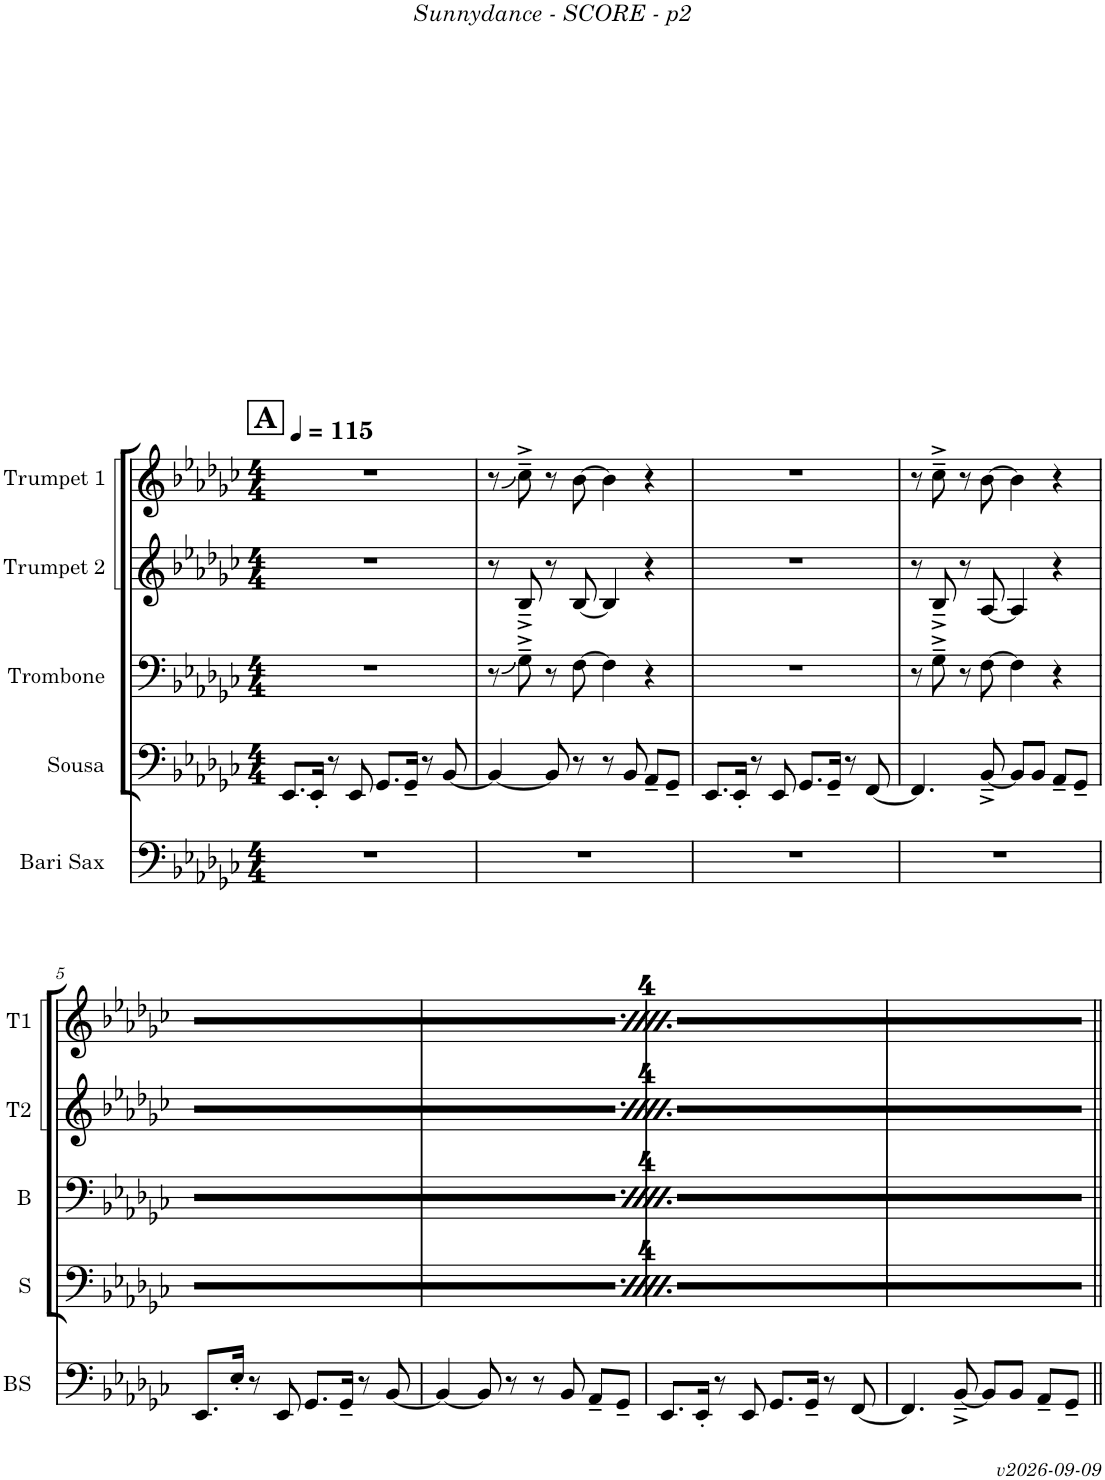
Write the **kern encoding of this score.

**kern	**kern	**kern	**kern	**kern
*part5	*part4	*part3	*part2	*part1
*staff5	*staff4	*staff3	*staff2	*staff1
*I"Bari Sax	*I"Sousa	*I"Trombone	*I"Trumpet 2	*I"Trumpet 1
*I'BS	*I'S	*	*I'T2	*I'T1
*clefF4	*clefF4	*clefF4	*clefG2	*clefG2
*Trd12c21	*	*	*Trd1c2	*Trd1c2
*k[b-e-a-d-g-c-]	*k[b-e-a-d-g-c-]	*k[b-e-a-d-g-c-]	*k[b-e-a-d-g-c-]	*k[b-e-a-d-g-c-]
*M4/4	*M4/4	*M4/4	*M4/4	*M4/4
*MM115	*MM115	*MM115	*MM115	*MM115
!!LO:REH:place=s1:a:B:fs=14:t=A
=1	=1	=1	=1	=1
1r	8.EE-/L	1r	1r	1r
.	16EE-'/Jk	.	.	.
.	8r	.	.	.
.	8EE-/	.	.	.
.	8.GG-/L	.	.	.
.	16GG-~/Jk	.	.	.
.	8r	.	.	.
.	[8BB-/	.	.	.
=2	=2	=2	=2	=2
1r	4BB-/_	8r	8r	8r
.	.	8G-~^\	8B-~^/	8cc-~^\
.	8BB-/]	8r	8r	8r
.	8r	[8F\	[8B-/	[8b-\
.	8r	4F\]	4B-/]	4b-\]
.	8BB-/	.	.	.
.	8AA-~/L	4r	4r	4r
.	8GG-~/J	.	.	.
=3	=3	=3	=3	=3
1r	8.EE-/L	1r	1r	1r
.	16EE-'/Jk	.	.	.
.	8r	.	.	.
.	8EE-/	.	.	.
.	8.GG-/L	.	.	.
.	16GG-~/Jk	.	.	.
.	8r	.	.	.
.	[8FF/	.	.	.
=4	=4	=4	=4	=4
1r	4.FF/]	8r	8r	8r
.	.	8G-~^\	8B-~^/	8cc-~^\
.	.	8r	8r	8r
.	[8BB-~^/	[8F\	[8A-/	[8b-\
.	8BB-/L]	4F\]	4A-/]	4b-\]
.	8BB-/J	.	.	.
.	8AA-~/L	4r	4r	4r
.	8GG-~/J	.	.	.
!!LO:LB:g=z
=5	=5	=5	=5	=5
!!LO:REH:place=s1:a:B:fs=14:t=A
*	*	*	*	*MM115
8.EE-/L	8.EE-/L	1r	1r	1r
16E-'/Jk	16EE-'/Jk	.	.	.
8r	8r	.	.	.
8EE-/	8EE-/	.	.	.
8.GG-/L	8.GG-/L	.	.	.
16GG-~/Jk	16GG-~/Jk	.	.	.
8r	8r	.	.	.
[8BB-/	[8BB-/	.	.	.
=6	=6	=6	=6	=6
4BB-/_	4BB-/_	8r	8r	8r
.	.	8G-~^\	8B-~^/	8cc-~^\
8BB-/]	8BB-/]	8r	8r	8r
8r	8r	[8F\	[8B-/	[8b-\
8r	8r	4F\]	4B-/]	4b-\]
8BB-/	8BB-/	.	.	.
8AA-~/L	8AA-~/L	4r	4r	4r
8GG-~/J	8GG-~/J	.	.	.
=7	=7	=7	=7	=7
8.EE-/L	8.EE-/L	1r	1r	1r
16EE-'/Jk	16EE-'/Jk	.	.	.
8r	8r	.	.	.
8EE-/	8EE-/	.	.	.
8.GG-/L	8.GG-/L	.	.	.
16GG-~/Jk	16GG-~/Jk	.	.	.
8r	8r	.	.	.
[8FF/	[8FF/	.	.	.
=8	=8	=8	=8	=8
4.FF/]	4.FF/]	8r	8r	8r
.	.	8G-~^\	8B-~^/	8cc-~^\
.	.	8r	8r	8r
[8BB-~^/	[8BB-~^/	[8F\	[8A-/	[8b-\
8BB-/L]	8BB-/L]	4F\]	4A-/]	4b-\]
8BB-/J	8BB-/J	.	.	.
8AA-~/L	8AA-~/L	4r	4r	4r
8GG-~/J	8GG-~/J	.	.	.
=||	=||	=||	=||	=||
*-	*-	*-	*-	*-
